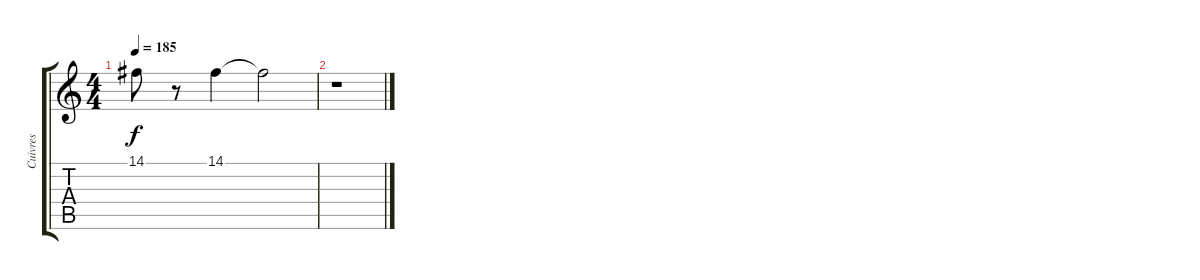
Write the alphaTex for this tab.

\track ("Cuivres" "Cuivres") {instrument trumpet}
\staff {score tabs}
\tuning (E4 B3 G3 D3 A2 E2) {hide}
\ts (4 4)
\tempo 185
\clef g2
\ks c
14.1.8{dy f} r.8 14.1.4 14.1{t}.2 |
r.1
